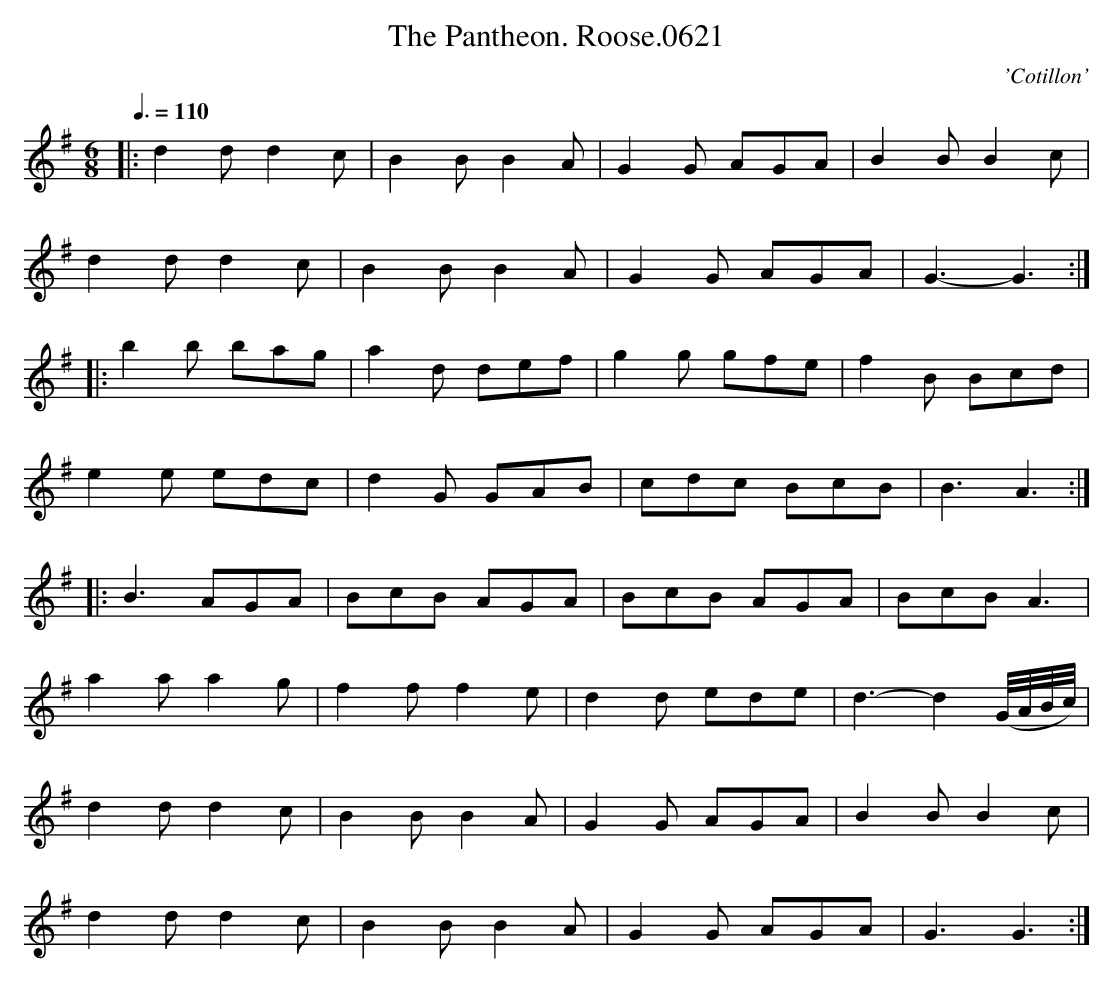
X:1
T:Pantheon. Roose.0621, The
C:'Cotillon'
M:6/8
L:1/8
Q:3/8=110
K:G
|:d2d d2c|B2B B2A|G2G AGA|B2B B2c|
d2d d2c|B2B B2A|G2G AGA|G3-G3:|
|:b2b bag|a2d def|g2g gfe|f2B Bcd|
e2e edc|d2G GAB|cdc BcB|B3A3:|
|:B3 AGA|BcB AGA|BcB AGA|BcB A3|
a2a a2g|f2f f2e|d2d ede|d3-d2 (G//A//B//c//)|
d2d d2c|B2B B2A|G2G AGA| B2B B2c|
d2d d2c|B2B B2A|G2G AGA|G3 G3:|
